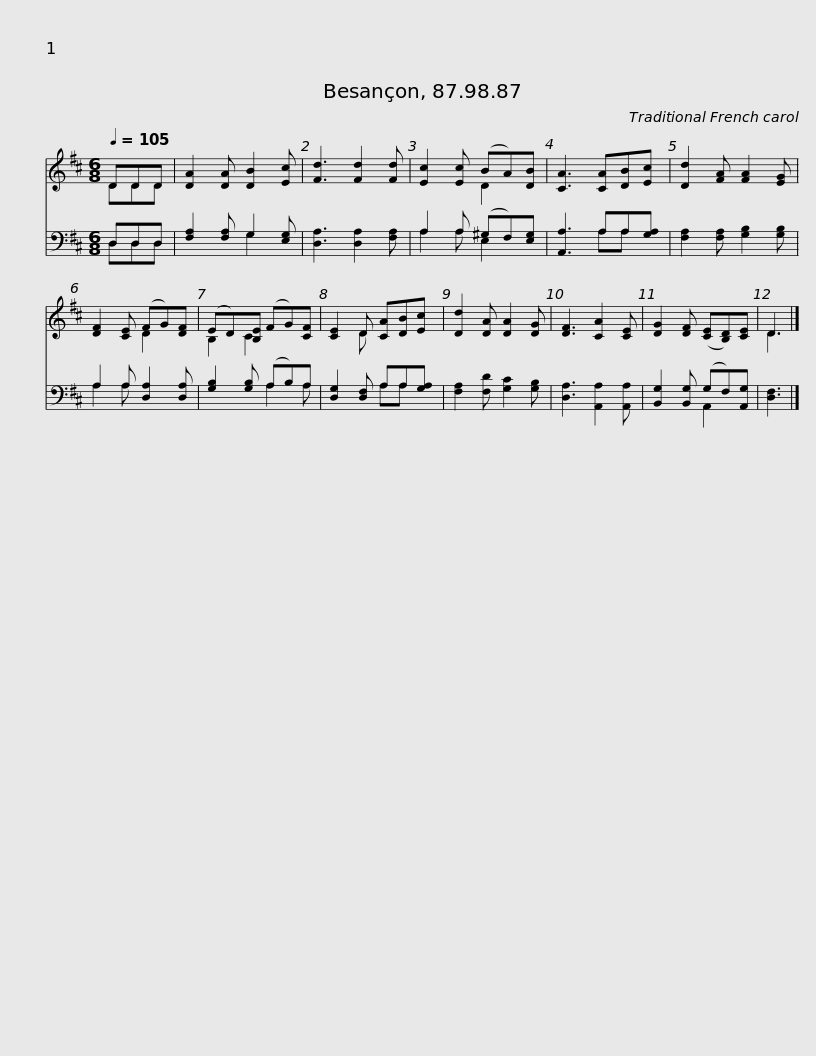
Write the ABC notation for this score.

X:1
%%score ( 1 2 ) ( 3 4 )
L:1/8
Q:1/4=105
M:6/8
I:linebreak $
K:D
V:1 treble
V:2 treble
V:3 bass
V:4 bass
V:1
 DDD | [DA]2 [DA] [DB]2 [Ec] | [Fd]3 [Fd]2 [Fd] | [Ec]2 [Ec] (BA)[DB] | [CA]3 [CA][DB][Ec] | %5
 [Dd]2 [FA] [FA]2 [EG] | [DF]2 [CE] (FG)[DF] | (ED)[B,E] (FG)[CF] |$ [CE]2 D [CA][DB][Ec] | [Dd]2 [DA] [DA]2 [DG] | %10
 [DF]3 [CA]2 [CE] | [DG]2 [DF] ([CE][B,D])[CE] | D3 |] %13
V:2
 DDD | x6 | x6 | x3 D2 x | x6 | %5
 x6 | x3 D2 x | B,2 C2 x2 |$ x2 D x3 | x6 | %10
 x6 | x6 | D3 |] %13
V:3
 D,D,D, | [F,A,]2 [F,A,] G,2 [E,G,] | [D,A,]3 [D,A,]2 [F,A,] | A,2 A, (^G,F,)[E,G,] | [A,,A,]3 A,A,[G,A,] | %5
 [F,A,]2 [F,A,] [G,B,]2 [G,B,] | A,2 A, [D,A,]2 [D,A,] | [G,B,]2 [G,B,] (A,B,)A, |$ [D,G,]2 [D,F,] A,A,[G,A,] | [F,A,]2 [F,D] [G,C]2 [G,B,] | %10
 [D,A,]3 [A,,A,]2 [A,,A,] | [B,,G,]2 [B,,G,] (G,F,)[A,,G,] | [D,F,]3 |] %13
V:4
 D,D,D, | x3 G,2 x | x6 | A,2 A, E,2 x | x3 A,A, x | %5
 x6 | A,2 A, x3 | x3 A,2 A, |$ x3 A,A, x | x6 | %10
 x6 | x3 A,,2 x | x3 |] %13
